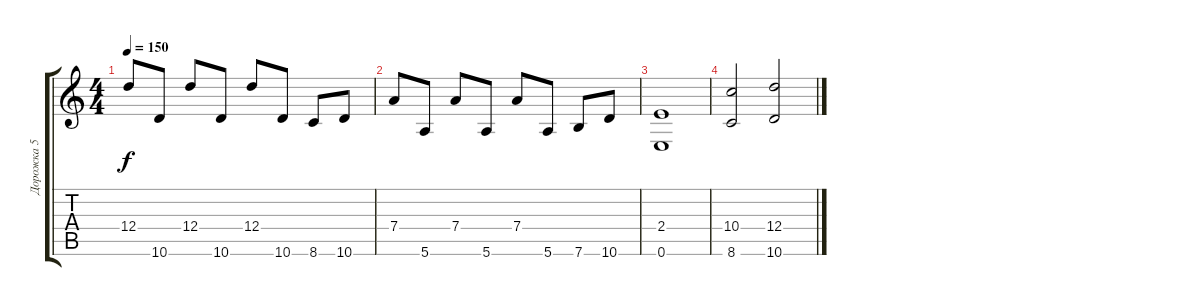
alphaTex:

\track ("Дорожка 5" "Дорожка 5") {mute instrument distortionguitar}
\staff {score tabs}
\tuning (E4 B3 G3 D3 A2 E2) {hide}
\ts (4 4)
\tempo 150
\clef g2
\ks c
12.4.8{dy f} 10.6.8 12.4.8 10.6.8 12.4.8 10.6.8 8.6.8 10.6.8 |
7.4.8 5.6.8 7.4.8 5.6.8 7.4.8 5.6.8 7.6.8 10.6.8 |
(2.4 0.6).1 |
(10.4 8.6).2 (12.4 10.6).2
